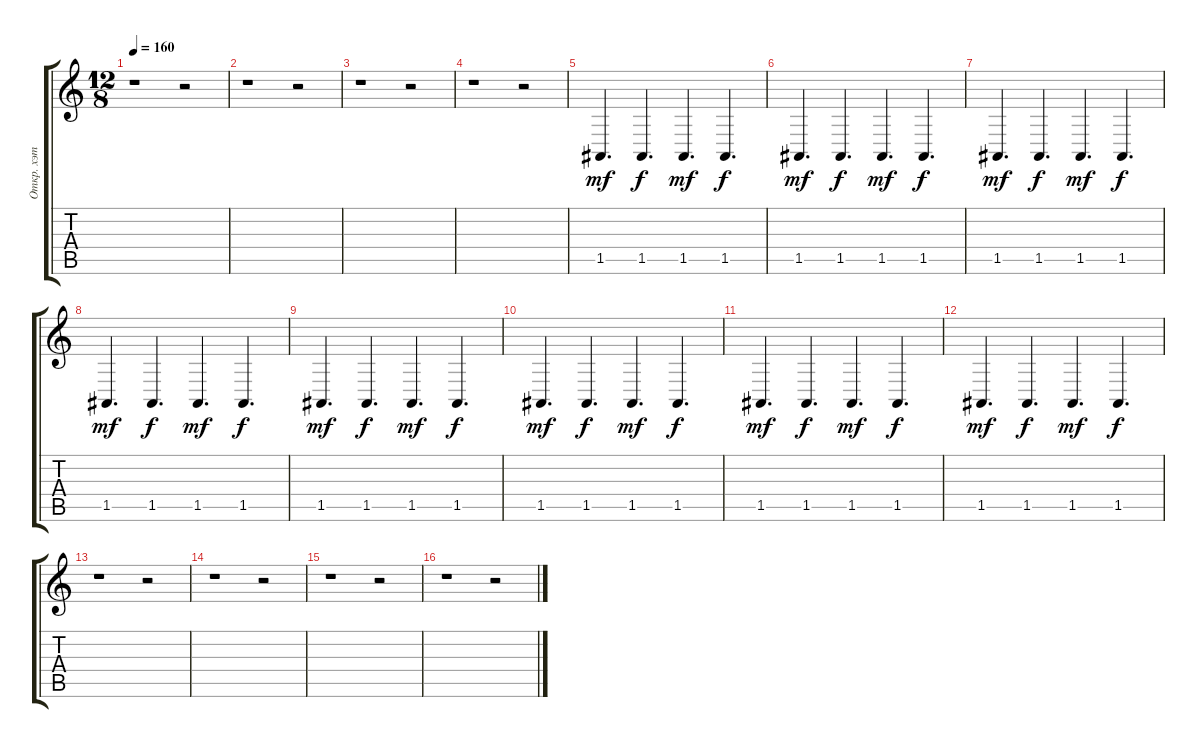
\track ("Откр. хэт" "Откр. хэт") {instrument acousticgrandpiano}
\staff {score tabs}
\tuning (E4 B3 G3 D3 A2 E2) {hide}
\ts (12 8)
\tempo 160
\clef g2
\ks c
r.1{dy f} r.2 |
r.1 r.2 |
r.1 r.2 |
r.1 r.2 |
1.5.4{d dy mf} 1.5.4{d dy f} 1.5.4{d dy mf} 1.5.4{d dy f} |
1.5.4{d dy mf} 1.5.4{d dy f} 1.5.4{d dy mf} 1.5.4{d dy f} |
1.5.4{d dy mf} 1.5.4{d dy f} 1.5.4{d dy mf} 1.5.4{d dy f} |
1.5.4{d dy mf} 1.5.4{d dy f} 1.5.4{d dy mf} 1.5.4{d dy f} |
1.5.4{d dy mf} 1.5.4{d dy f} 1.5.4{d dy mf} 1.5.4{d dy f} |
1.5.4{d dy mf} 1.5.4{d dy f} 1.5.4{d dy mf} 1.5.4{d dy f} |
1.5.4{d dy mf} 1.5.4{d dy f} 1.5.4{d dy mf} 1.5.4{d dy f} |
1.5.4{d dy mf} 1.5.4{d dy f} 1.5.4{d dy mf} 1.5.4{d dy f} |
r.1 r.2 |
r.1 r.2 |
r.1 r.2 |
r.1 r.2
